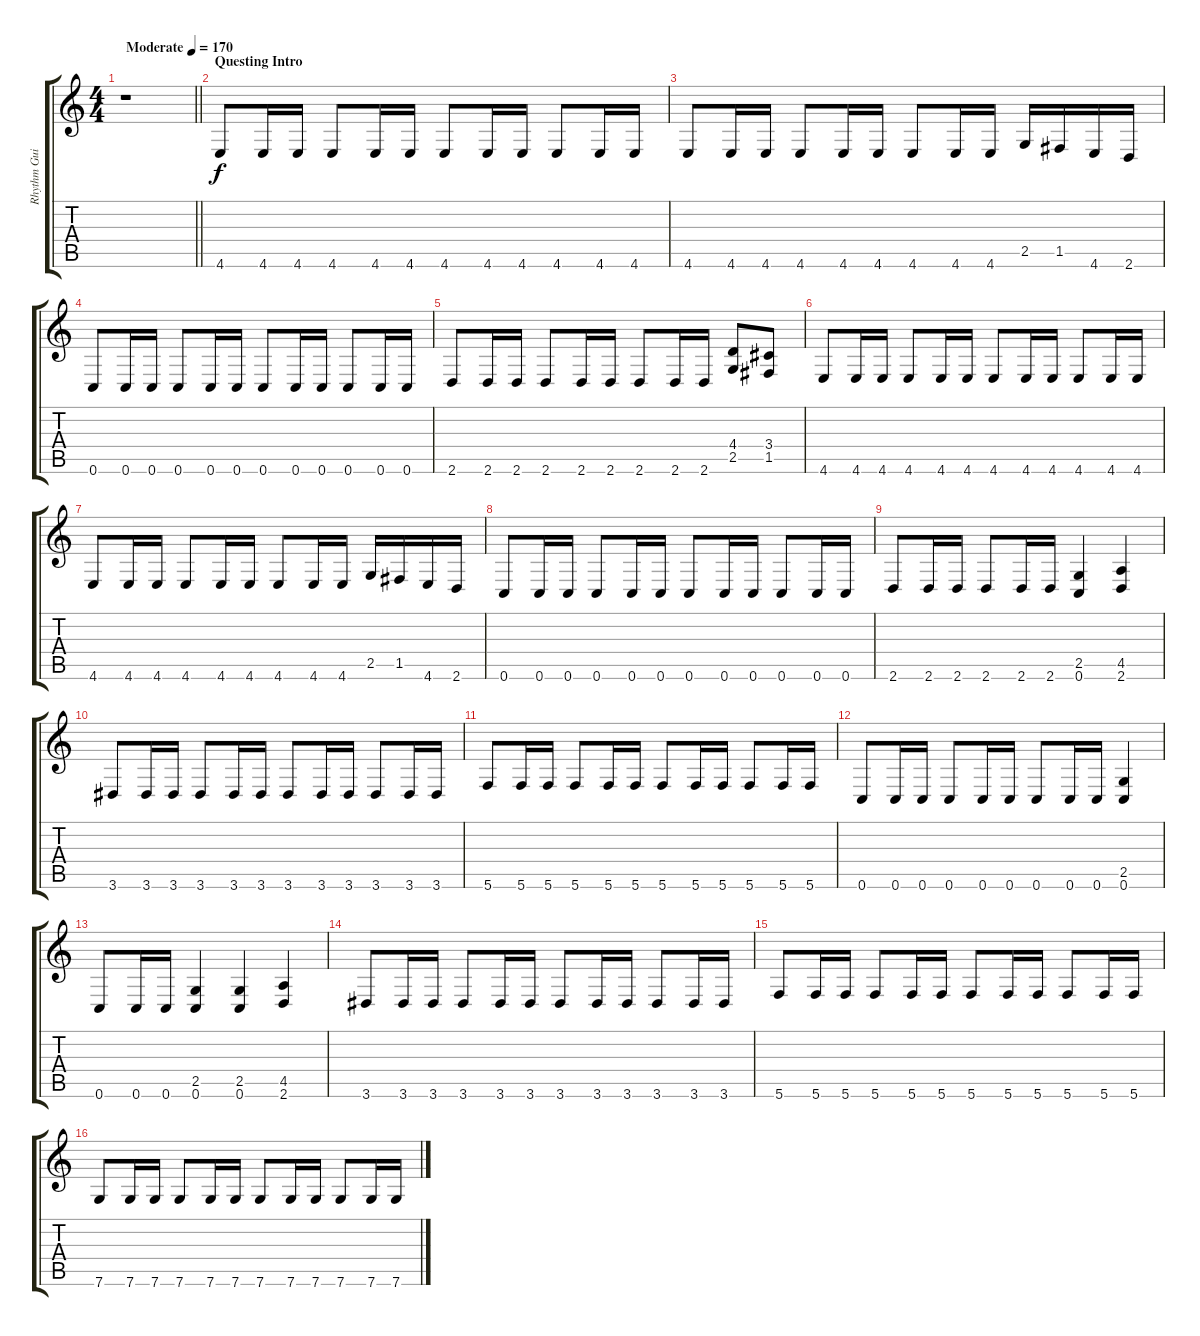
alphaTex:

\track ("Rhythm Guitar" "Rhythm Gui") {instrument distortionguitar}
\staff {score tabs}
\tuning (C4 G3 Eb3 Bb2 F2 C2) {hide}
\ts (4 4)
\tempo (170 "Moderate")
\clef g2
\barLineRight lightlight
\ks c
r.1{dy f instrument distortionguitar} |
\section ("" "Questing Intro")
4.6.8 4.6.16 4.6.16 4.6.8 4.6.16 4.6.16 4.6.8 4.6.16 4.6.16 4.6.8 4.6.16 4.6.16 |
4.6.8 4.6.16 4.6.16 4.6.8 4.6.16 4.6.16 4.6.8 4.6.16 4.6.16 2.5.16 1.5.16 4.6.16 2.6.16 |
0.6.8 0.6.16 0.6.16 0.6.8 0.6.16 0.6.16 0.6.8 0.6.16 0.6.16 0.6.8 0.6.16 0.6.16 |
2.6.8 2.6.16 2.6.16 2.6.8 2.6.16 2.6.16 2.6.8 2.6.16 2.6.16 (4.4 2.5).8 (3.4 1.5).8 |
4.6.8 4.6.16 4.6.16 4.6.8 4.6.16 4.6.16 4.6.8 4.6.16 4.6.16 4.6.8 4.6.16 4.6.16 |
4.6.8 4.6.16 4.6.16 4.6.8 4.6.16 4.6.16 4.6.8 4.6.16 4.6.16 2.5.16 1.5.16 4.6.16 2.6.16 |
0.6.8 0.6.16 0.6.16 0.6.8 0.6.16 0.6.16 0.6.8 0.6.16 0.6.16 0.6.8 0.6.16 0.6.16 |
2.6.8 2.6.16 2.6.16 2.6.8 2.6.16 2.6.16 (2.5 0.6).4 (4.5 2.6).4 |
3.6.8 3.6.16 3.6.16 3.6.8 3.6.16 3.6.16 3.6.8 3.6.16 3.6.16 3.6.8 3.6.16 3.6.16 |
5.6.8 5.6.16 5.6.16 5.6.8 5.6.16 5.6.16 5.6.8 5.6.16 5.6.16 5.6.8 5.6.16 5.6.16 |
0.6.8 0.6.16 0.6.16 0.6.8 0.6.16 0.6.16 0.6.8 0.6.16 0.6.16 (2.5 0.6).4 |
0.6.8 0.6.16 0.6.16 (2.5 0.6).4 (2.5 0.6).4 (4.5 2.6).4 |
3.6.8 3.6.16 3.6.16 3.6.8 3.6.16 3.6.16 3.6.8 3.6.16 3.6.16 3.6.8 3.6.16 3.6.16 |
5.6.8 5.6.16 5.6.16 5.6.8 5.6.16 5.6.16 5.6.8 5.6.16 5.6.16 5.6.8 5.6.16 5.6.16 |
7.6.8 7.6.16 7.6.16 7.6.8 7.6.16 7.6.16 7.6.8 7.6.16 7.6.16 7.6.8 7.6.16 7.6.16
